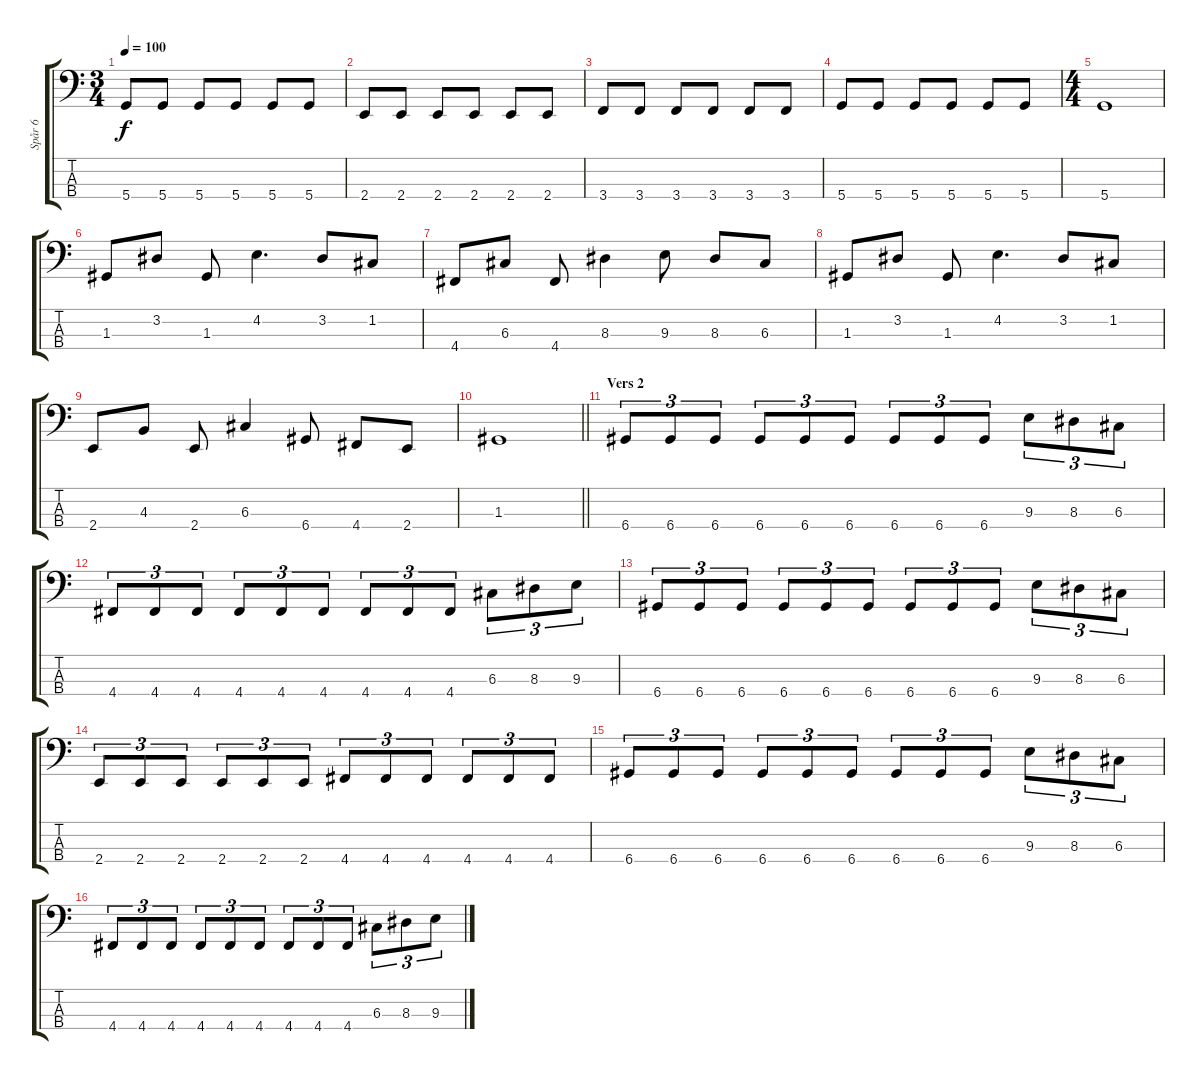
\track ("Spår 6" "Spår 6") {instrument electricbassfinger}
\staff {score tabs}
\tuning (F2 C2 G1 D1) {hide}
\ts (3 4)
\tempo 100
\clef f4
\ks c
5.4.8{dy f} 5.4.8 5.4.8 5.4.8 5.4.8 5.4.8 |
2.4.8 2.4.8 2.4.8 2.4.8 2.4.8 2.4.8 |
3.4.8 3.4.8 3.4.8 3.4.8 3.4.8 3.4.8 |
5.4.8 5.4.8 5.4.8 5.4.8 5.4.8 5.4.8 |
\ts (4 4)
5.4.1 |
1.3.8 3.2.8 1.3.8 4.2.4{d} 3.2.8 1.2.8 |
4.4.8 6.3.8 4.4.8 8.3.4 9.3.8 8.3.8 6.3.8 |
1.3.8 3.2.8 1.3.8 4.2.4{d} 3.2.8 1.2.8 |
2.4.8 4.3.8 2.4.8 6.3.4 6.4.8 4.4.8 2.4.8 |
\barLineRight lightlight
1.3.1 |
\section ("" "Vers 2")
6.4.8{tu (3 2)} 6.4.8{tu (3 2)} 6.4.8{tu (3 2)} 6.4.8{tu (3 2)} 6.4.8{tu (3 2)} 6.4.8{tu (3 2)} 6.4.8{tu (3 2)} 6.4.8{tu (3 2)} 6.4.8{tu (3 2)} 9.3.8{tu (3 2)} 8.3.8{tu (3 2)} 6.3.8{tu (3 2)} |
4.4.8{tu (3 2)} 4.4.8{tu (3 2)} 4.4.8{tu (3 2)} 4.4.8{tu (3 2)} 4.4.8{tu (3 2)} 4.4.8{tu (3 2)} 4.4.8{tu (3 2)} 4.4.8{tu (3 2)} 4.4.8{tu (3 2)} 6.3.8{tu (3 2)} 8.3.8{tu (3 2)} 9.3.8{tu (3 2)} |
6.4.8{tu (3 2)} 6.4.8{tu (3 2)} 6.4.8{tu (3 2)} 6.4.8{tu (3 2)} 6.4.8{tu (3 2)} 6.4.8{tu (3 2)} 6.4.8{tu (3 2)} 6.4.8{tu (3 2)} 6.4.8{tu (3 2)} 9.3.8{tu (3 2)} 8.3.8{tu (3 2)} 6.3.8{tu (3 2)} |
2.4.8{tu (3 2)} 2.4.8{tu (3 2)} 2.4.8{tu (3 2)} 2.4.8{tu (3 2)} 2.4.8{tu (3 2)} 2.4.8{tu (3 2)} 4.4.8{tu (3 2)} 4.4.8{tu (3 2)} 4.4.8{tu (3 2)} 4.4.8{tu (3 2)} 4.4.8{tu (3 2)} 4.4.8{tu (3 2)} |
6.4.8{tu (3 2)} 6.4.8{tu (3 2)} 6.4.8{tu (3 2)} 6.4.8{tu (3 2)} 6.4.8{tu (3 2)} 6.4.8{tu (3 2)} 6.4.8{tu (3 2)} 6.4.8{tu (3 2)} 6.4.8{tu (3 2)} 9.3.8{tu (3 2)} 8.3.8{tu (3 2)} 6.3.8{tu (3 2)} |
4.4.8{tu (3 2)} 4.4.8{tu (3 2)} 4.4.8{tu (3 2)} 4.4.8{tu (3 2)} 4.4.8{tu (3 2)} 4.4.8{tu (3 2)} 4.4.8{tu (3 2)} 4.4.8{tu (3 2)} 4.4.8{tu (3 2)} 6.3.8{tu (3 2)} 8.3.8{tu (3 2)} 9.3.8{tu (3 2)}
